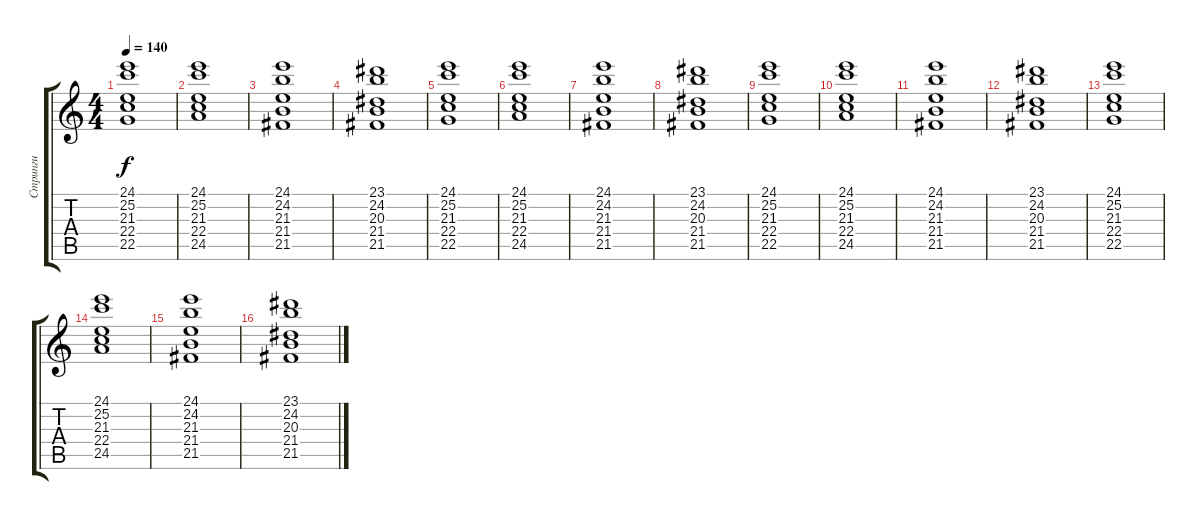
\track ("Стринги" "Стринги") {instrument stringensemble1}
\staff {score tabs}
\tuning (E4 B3 G3 D3 A2 E2) {hide}
\ts (4 4)
\tempo 140
\clef g2
\ks c
(24.1 25.2 21.3 22.4 22.5).1{dy f} |
(24.1 25.2 21.3 22.4 24.5).1 |
(24.1 24.2 21.3 21.4 21.5).1 |
(23.1 24.2 20.3 21.4 21.5).1 |
(24.1 25.2 21.3 22.4 22.5).1 |
(24.1 25.2 21.3 22.4 24.5).1 |
(24.1 24.2 21.3 21.4 21.5).1 |
(23.1 24.2 20.3 21.4 21.5).1 |
(24.1 25.2 21.3 22.4 22.5).1 |
(24.1 25.2 21.3 22.4 24.5).1 |
(24.1 24.2 21.3 21.4 21.5).1 |
(23.1 24.2 20.3 21.4 21.5).1 |
(24.1 25.2 21.3 22.4 22.5).1 |
(24.1 25.2 21.3 22.4 24.5).1 |
(24.1 24.2 21.3 21.4 21.5).1 |
(23.1 24.2 20.3 21.4 21.5).1
